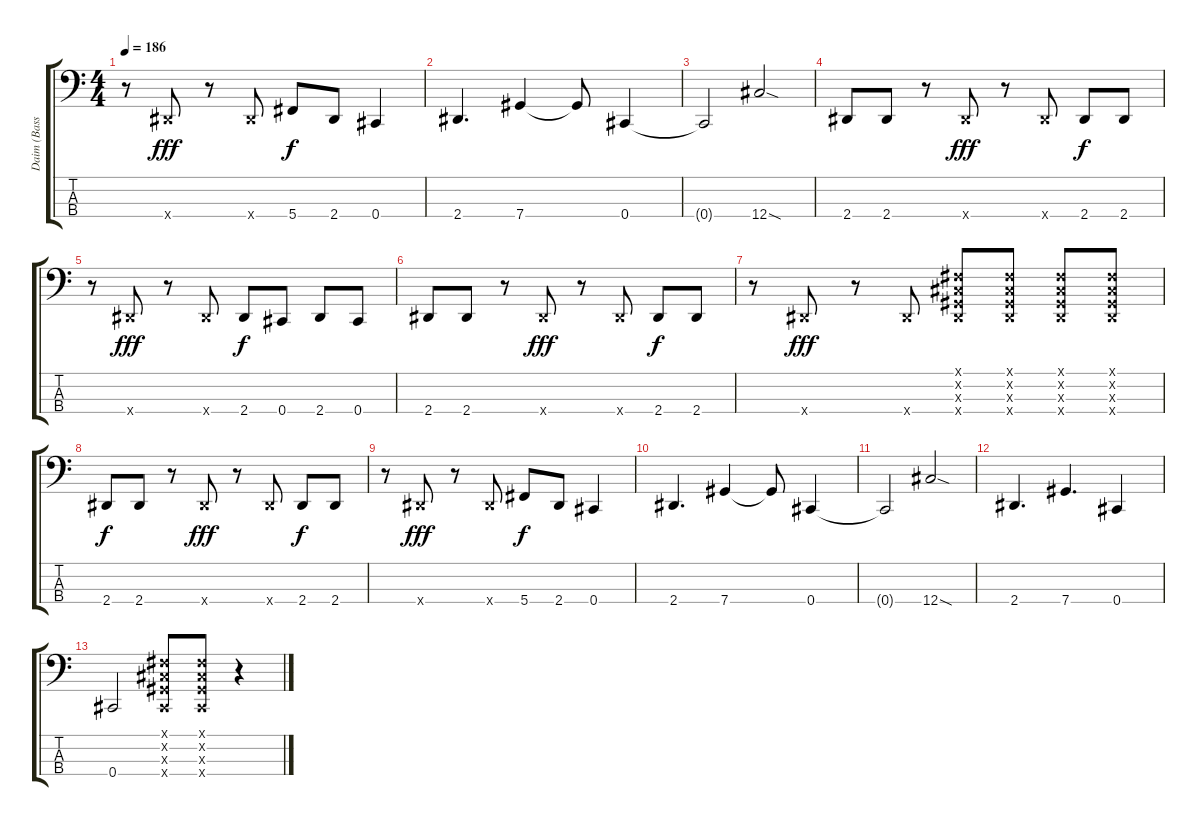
\track ("Daim (Bass)" "Daim (Bass") {instrument electricbasspick}
\staff {score tabs}
\tuning (Gb2 Db2 Ab1 Db1) {hide}
\ts (4 4)
\tempo 186
\clef f4
\ks c
r.8{dy f} 2.4{x}.8{dy fff} r.8 2.4{x}.8 5.4.8{dy f} 2.4.8 0.4.4 |
2.4.4{d} 7.4.4 7.4{t}.8 0.4.4 |
0.4{t}.2 12.4{sod}.2 |
2.4.8 2.4.8 r.8 2.4{x}.8{dy fff} r.8 2.4{x}.8 2.4.8{dy f} 2.4.8 |
r.8 2.4{x}.8{dy fff} r.8 2.4{x}.8 2.4.8{dy f} 0.4.8 2.4.8 0.4.8 |
2.4.8 2.4.8 r.8 2.4{x}.8{dy fff} r.8 2.4{x}.8 2.4.8{dy f} 2.4.8 |
r.8 2.4{x}.8{dy fff} r.8 2.4{x}.8 (0.1{x} 0.2{x} 0.3{x} 2.4{x}).8 (0.1{x} 0.2{x} 0.3{x} 2.4{x}).8 (0.1{x} 0.2{x} 0.3{x} 2.4{x}).8 (0.1{x} 0.2{x} 0.3{x} 2.4{x}).8 |
2.4.8{dy f} 2.4.8 r.8 2.4{x}.8{dy fff} r.8 2.4{x}.8 2.4.8{dy f} 2.4.8 |
r.8 2.4{x}.8{dy fff} r.8 2.4{x}.8 5.4.8{dy f} 2.4.8 0.4.4 |
2.4.4{d} 7.4.4 7.4{t}.8 0.4.4 |
0.4{t}.2 12.4{sod}.2 |
2.4.4{d} 7.4.4{d} 0.4.4 |
0.4.2 (0.1{x} 0.2{x} 0.3{x} 0.4{x}).8 (0.1{x} 0.2{x} 0.3{x} 0.4{x}).8 r.4
